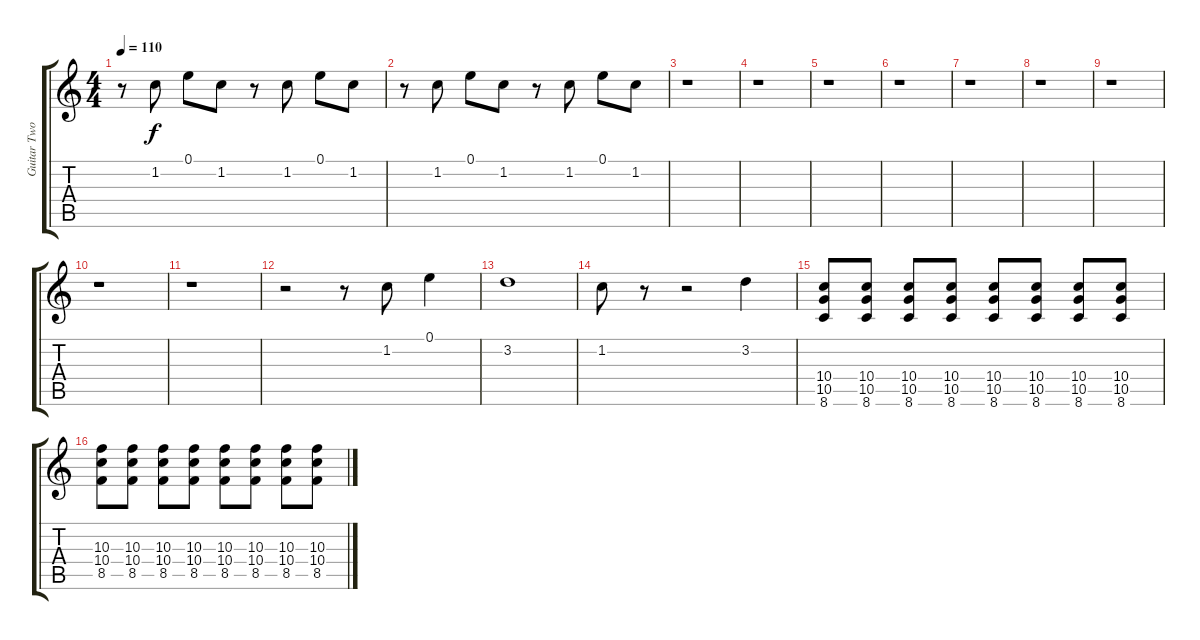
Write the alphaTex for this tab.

\track ("Guitar Two" "Guitar Two") {instrument distortionguitar}
\staff {score tabs}
\tuning (E4 B3 G3 D3 A2 E2) {hide}
\ts (4 4)
\tempo 110
\clef g2
\ks c
r.8{dy f} 1.2.8 0.1.8 1.2.8 r.8 1.2.8 0.1.8 1.2.8 |
r.8 1.2.8 0.1.8 1.2.8 r.8 1.2.8 0.1.8 1.2.8 |
r.1 |
r.1 |
r.1 |
r.1 |
r.1 |
r.1 |
r.1 |
r.1 |
r.1 |
r.2 r.8 1.2.8 0.1.4 |
3.2.1 |
1.2.8 r.8 r.2 3.2.4 |
(10.4 10.5 8.6).8 (10.4 10.5 8.6).8 (10.4 10.5 8.6).8 (10.4 10.5 8.6).8 (10.4 10.5 8.6).8 (10.4 10.5 8.6).8 (10.4 10.5 8.6).8 (10.4 10.5 8.6).8 |
(10.3 10.4 8.5).8 (10.3 10.4 8.5).8 (10.3 10.4 8.5).8 (10.3 10.4 8.5).8 (10.3 10.4 8.5).8 (10.3 10.4 8.5).8 (10.3 10.4 8.5).8 (10.3 10.4 8.5).8
